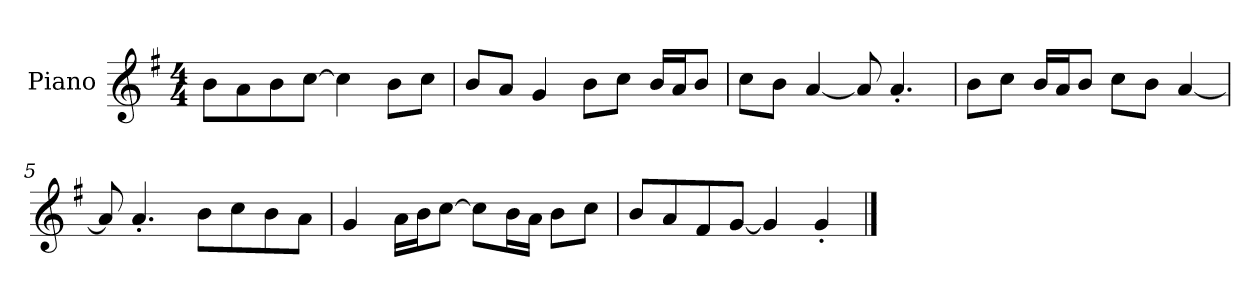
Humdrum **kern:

**kern
*part1
*staff1
*I"Piano
*I'P-no
*clefG2
*k[f#]
*M4/4
*MM90
=1
8b\L
8a\
8b\
[8cc\J
4cc\]
8b\L
8cc\J
=2
8b/L
8a/J
4g/
8b\L
8cc\J
16b/LL
16a/J
8b/J
=3
8cc\L
8b\J
[4a/
8a/]
4.a'/
=4
8b\L
8cc\J
16b/LL
16a/J
8b/J
8cc\L
8b\J
[4a/
=5
8a/]
4.a'/
8b\L
8cc\
8b\
8a\J
!!LO:LB:g=z
=6
4g/
16a\LL
16b\J
[8cc\J
8cc\L]
16b\L
16a\JJ
8b\L
8cc\J
=7
8b/L
8a/
8f#/
[8g/J
4g/]
4g'/
==
*-
